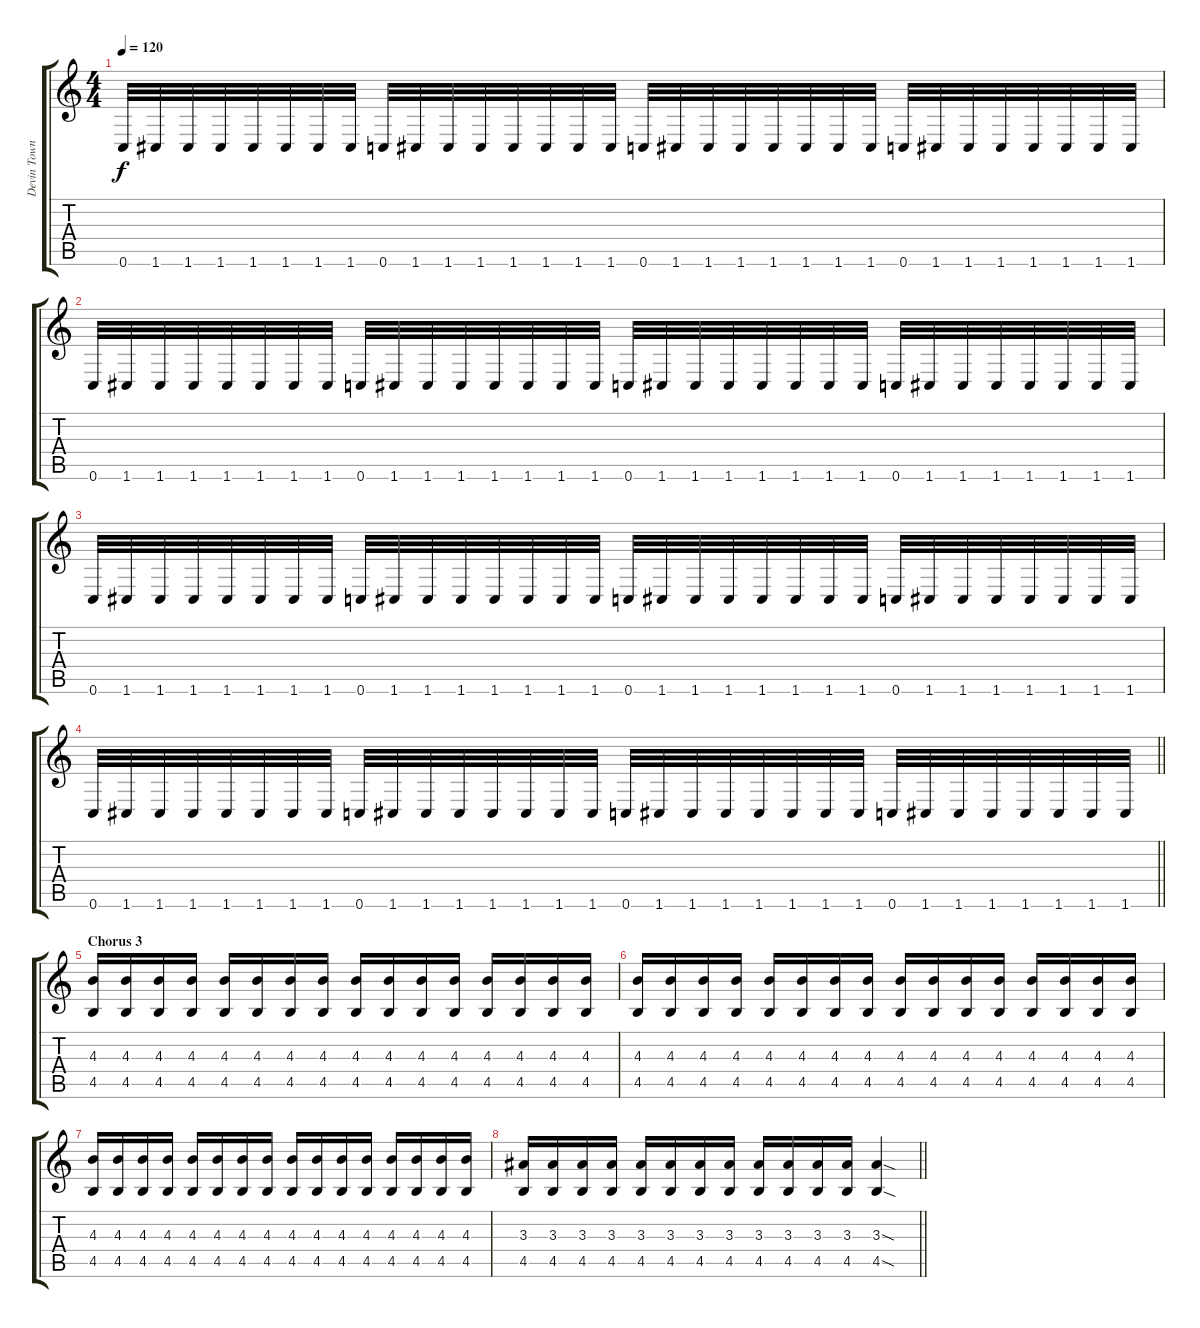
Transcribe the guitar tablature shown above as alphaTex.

\track ("Devin Townsend" "Devin Town") {instrument distortionguitar}
\staff {score tabs}
\tuning (E4 C4 G3 C3 G2 C2) {hide}
\ts (4 4)
\tempo 120
\clef g2
\ks c
0.6.32{dy f} 1.6.32 1.6.32 1.6.32 1.6.32 1.6.32 1.6.32 1.6.32 0.6.32 1.6.32 1.6.32 1.6.32 1.6.32 1.6.32 1.6.32 1.6.32 0.6.32 1.6.32 1.6.32 1.6.32 1.6.32 1.6.32 1.6.32 1.6.32 0.6.32 1.6.32 1.6.32 1.6.32 1.6.32 1.6.32 1.6.32 1.6.32 |
0.6.32 1.6.32 1.6.32 1.6.32 1.6.32 1.6.32 1.6.32 1.6.32 0.6.32 1.6.32 1.6.32 1.6.32 1.6.32 1.6.32 1.6.32 1.6.32 0.6.32 1.6.32 1.6.32 1.6.32 1.6.32 1.6.32 1.6.32 1.6.32 0.6.32 1.6.32 1.6.32 1.6.32 1.6.32 1.6.32 1.6.32 1.6.32 |
0.6.32 1.6.32 1.6.32 1.6.32 1.6.32 1.6.32 1.6.32 1.6.32 0.6.32 1.6.32 1.6.32 1.6.32 1.6.32 1.6.32 1.6.32 1.6.32 0.6.32 1.6.32 1.6.32 1.6.32 1.6.32 1.6.32 1.6.32 1.6.32 0.6.32 1.6.32 1.6.32 1.6.32 1.6.32 1.6.32 1.6.32 1.6.32 |
\barLineRight lightlight
0.6.32 1.6.32 1.6.32 1.6.32 1.6.32 1.6.32 1.6.32 1.6.32 0.6.32 1.6.32 1.6.32 1.6.32 1.6.32 1.6.32 1.6.32 1.6.32 0.6.32 1.6.32 1.6.32 1.6.32 1.6.32 1.6.32 1.6.32 1.6.32 0.6.32 1.6.32 1.6.32 1.6.32 1.6.32 1.6.32 1.6.32 1.6.32 |
\section ("" "Chorus 3")
(4.3 4.5).16 (4.3 4.5).16 (4.3 4.5).16 (4.3 4.5).16 (4.3 4.5).16 (4.3 4.5).16 (4.3 4.5).16 (4.3 4.5).16 (4.3 4.5).16 (4.3 4.5).16 (4.3 4.5).16 (4.3 4.5).16 (4.3 4.5).16 (4.3 4.5).16 (4.3 4.5).16 (4.3 4.5).16 |
(4.3 4.5).16 (4.3 4.5).16 (4.3 4.5).16 (4.3 4.5).16 (4.3 4.5).16 (4.3 4.5).16 (4.3 4.5).16 (4.3 4.5).16 (4.3 4.5).16 (4.3 4.5).16 (4.3 4.5).16 (4.3 4.5).16 (4.3 4.5).16 (4.3 4.5).16 (4.3 4.5).16 (4.3 4.5).16 |
(4.3 4.5).16 (4.3 4.5).16 (4.3 4.5).16 (4.3 4.5).16 (4.3 4.5).16 (4.3 4.5).16 (4.3 4.5).16 (4.3 4.5).16 (4.3 4.5).16 (4.3 4.5).16 (4.3 4.5).16 (4.3 4.5).16 (4.3 4.5).16 (4.3 4.5).16 (4.3 4.5).16 (4.3 4.5).16 |
\barLineRight lightlight
(3.3 4.5).16 (3.3 4.5).16 (3.3 4.5).16 (3.3 4.5).16 (3.3 4.5).16 (3.3 4.5).16 (3.3 4.5).16 (3.3 4.5).16 (3.3 4.5).16 (3.3 4.5).16 (3.3 4.5).16 (3.3 4.5).16 (3.3{sod} 4.5{sod}).4
